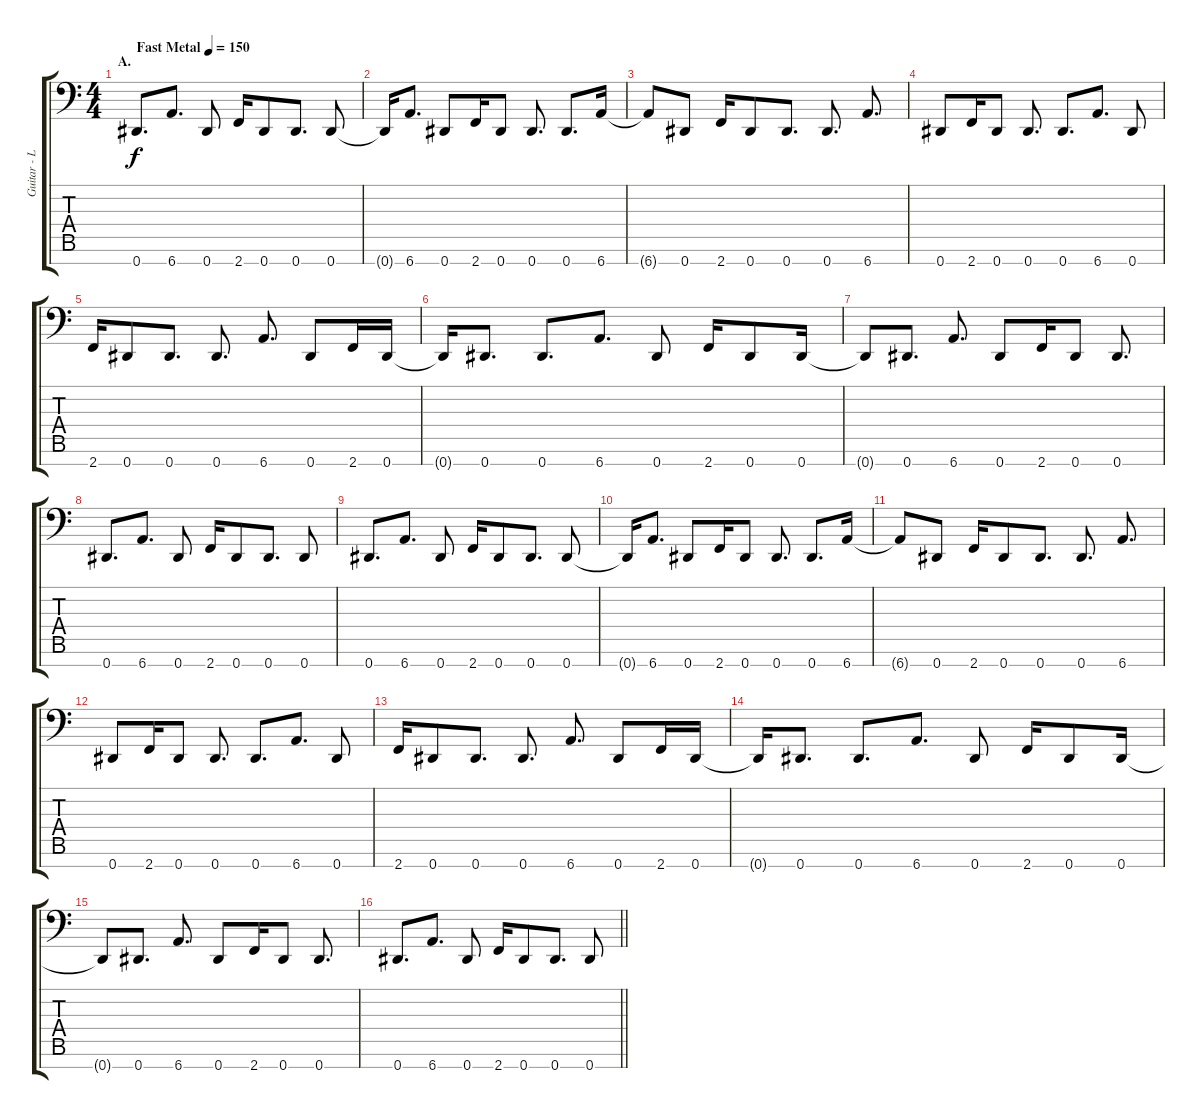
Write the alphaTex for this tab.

\track ("Guitar - Left" "Guitar - L") {instrument distortionguitar}
\staff {score tabs}
\tuning (Eb3 F3 Db3 Ab2 Eb2 Bb1 Eb1) {hide}
\ts (4 4)
\section ("" "A.")
\tempo (150 "Fast Metal")
\clef f4
\ks c
0.7.8{d dy f instrument distortionguitar} 6.7.8{d} 0.7.8 2.7.16 0.7.8 0.7.8{d} 0.7.8 |
0.7{t}.16 6.7.8{d} 0.7.8 2.7.16 0.7.8 0.7.8{d} 0.7.8{d} 6.7.16 |
6.7{t}.8 0.7.8 2.7.16 0.7.8 0.7.8{d} 0.7.8{d} 6.7.8{d} |
0.7.8 2.7.16 0.7.8 0.7.8{d} 0.7.8{d} 6.7.8{d} 0.7.8 |
2.7.16 0.7.8 0.7.8{d} 0.7.8{d} 6.7.8{d} 0.7.8 2.7.16 0.7.16 |
0.7{t}.16 0.7.8{d} 0.7.8{d} 6.7.8{d} 0.7.8 2.7.16 0.7.8 0.7.16 |
0.7{t}.8 0.7.8{d} 6.7.8{d} 0.7.8 2.7.16 0.7.8 0.7.8{d} |
0.7.8{d} 6.7.8{d} 0.7.8 2.7.16 0.7.8 0.7.8{d} 0.7.8 |
0.7.8{d} 6.7.8{d} 0.7.8 2.7.16 0.7.8 0.7.8{d} 0.7.8 |
0.7{t}.16 6.7.8{d} 0.7.8 2.7.16 0.7.8 0.7.8{d} 0.7.8{d} 6.7.16 |
6.7{t}.8 0.7.8 2.7.16 0.7.8 0.7.8{d} 0.7.8{d} 6.7.8{d} |
0.7.8 2.7.16 0.7.8 0.7.8{d} 0.7.8{d} 6.7.8{d} 0.7.8 |
2.7.16 0.7.8 0.7.8{d} 0.7.8{d} 6.7.8{d} 0.7.8 2.7.16 0.7.16 |
0.7{t}.16 0.7.8{d} 0.7.8{d} 6.7.8{d} 0.7.8 2.7.16 0.7.8 0.7.16 |
0.7{t}.8 0.7.8{d} 6.7.8{d} 0.7.8 2.7.16 0.7.8 0.7.8{d} |
\barLineRight lightlight
0.7.8{d} 6.7.8{d} 0.7.8 2.7.16 0.7.8 0.7.8{d} 0.7.8
